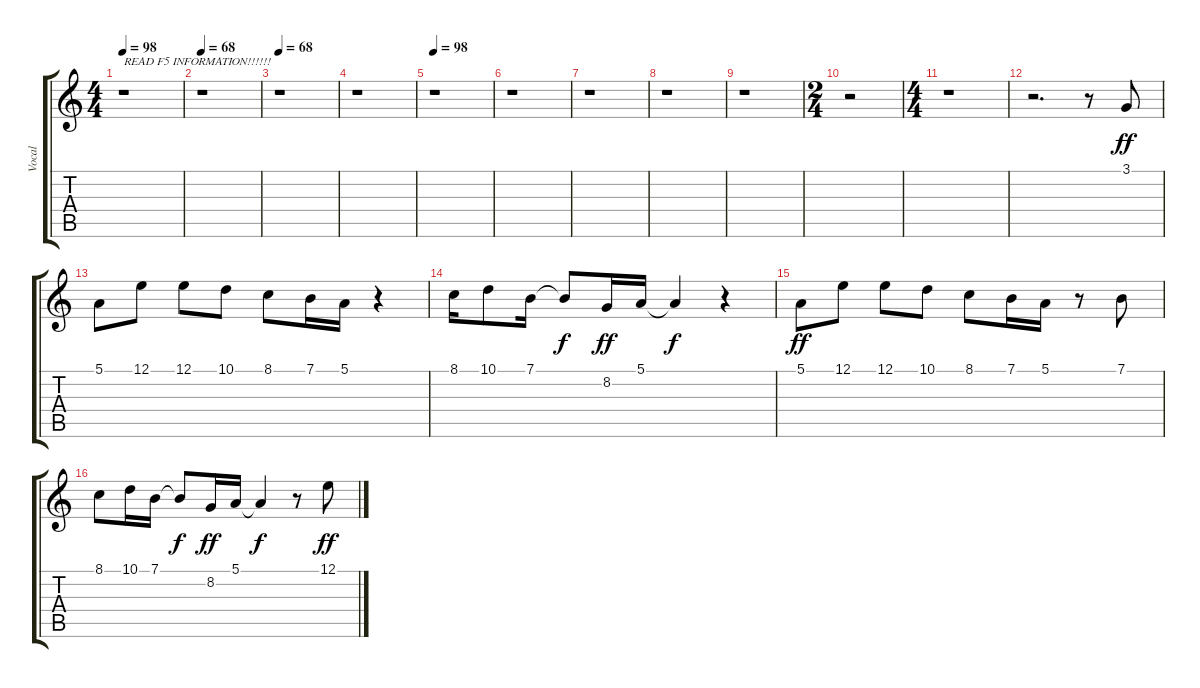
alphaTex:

\track ("Vocal" "Vocal") {instrument acousticgrandpiano}
\staff {score tabs}
\tuning (E4 B3 G3 D3 A2 E2) {hide}
\ts (4 4)
\tempo 98
\tempo 68
\tempo 98
\clef g2
\ks c
r.1{txt "READ F5 INFORMATION!!!!!!" dy ff instrument acousticgrandpiano} |
\tempo 68
r.1 |
\tempo 68
r.1 |
r.1 |
\tempo 98
r.1 |
r.1 |
r.1 |
r.1 |
r.1 |
\ts (2 4)
r.2 |
\ts (4 4)
r.1 |
r.2{d} r.8 3.1.8 |
5.1.8 12.1.8 12.1.8 10.1.8 8.1.8 7.1.16 5.1.16 r.4 |
8.1.16 10.1.8 7.1.16 7.1{t}.8{dy f} 8.2.16{dy ff} 5.1.16 5.1{t}.4{dy f} r.4 |
5.1.8{dy ff} 12.1.8 12.1.8 10.1.8 8.1.8 7.1.16 5.1.16 r.8 7.1.8 |
8.1.8 10.1.16 7.1.16 7.1{t}.8{dy f} 8.2.16{dy ff} 5.1.16 5.1{t}.4{dy f} r.8 12.1.8{dy ff}
